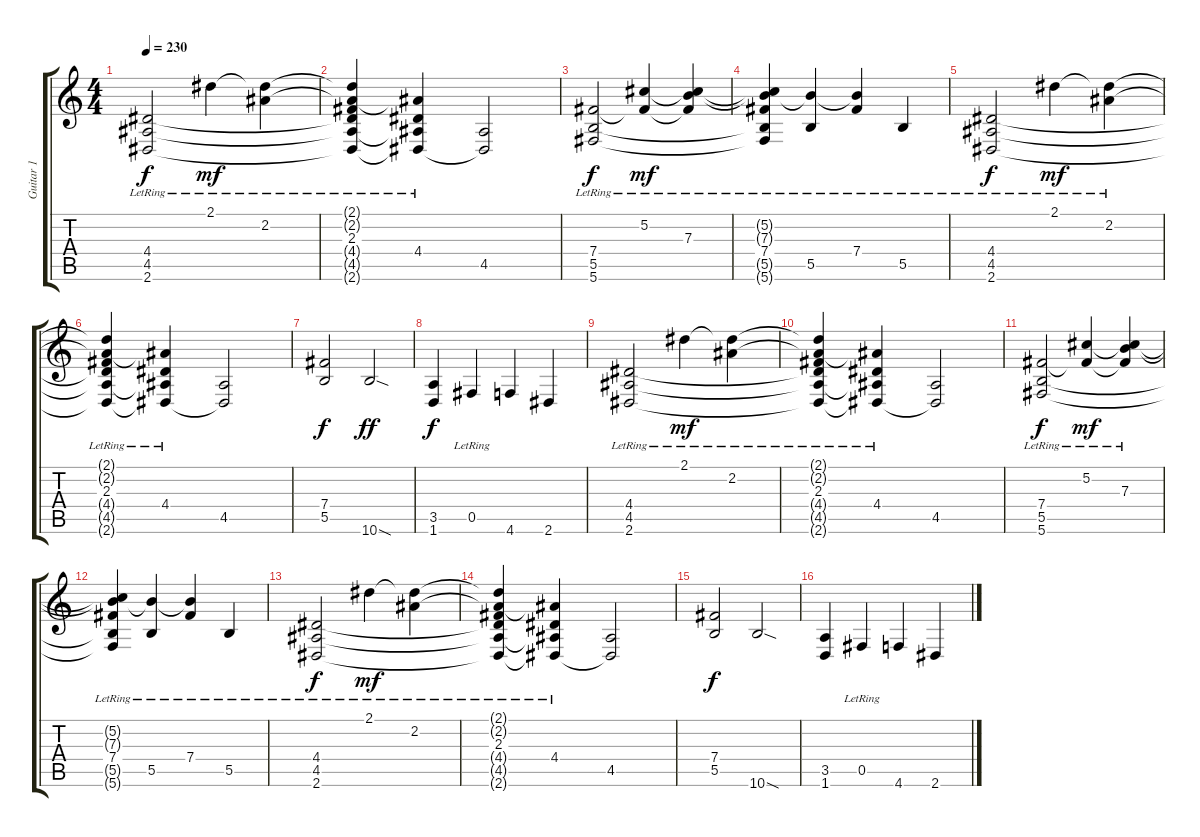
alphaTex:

\track ("Guitar 1" "Guitar 1") {instrument distortionguitar}
\staff {score tabs}
\tuning (Db4 Ab3 E3 B2 Gb2 Db2) {hide}
\ts (4 4)
\tempo 230
\clef g2
\ks c
(4.4{lr} 4.5{lr} 2.6{lr}).2{dy f} 2.1{lr}.4{dy mf} (2.1{t} 2.2{lr}).4 |
(2.1{t} 2.2{t} 2.3{lr} 4.4{t} 4.5{t} 2.6{t}).4 (2.2{t} 4.4{lr} 4.5{t} 2.6{t}).4 (4.5 2.6{t}).2 |
(7.4{lr} 5.5{lr} 5.6{lr}).2{dy f} (5.2{lr} 7.4{t}).4{dy mf} (5.2{t} 7.3{lr} 7.4{t}).4 |
(5.2{t} 7.3{t} 7.4{lr} 5.5{t} 5.6{t}).4 (7.3{t} 5.5{lr}).4 (7.3{t} 7.4{lr}).4 5.5{lr}.4 |
(4.4{lr} 4.5{lr} 2.6{lr}).2{dy f} 2.1{lr}.4{dy mf} (2.1{t} 2.2{lr}).4 |
(2.1{t} 2.2{t} 2.3{lr} 4.4{t} 4.5{t} 2.6{t}).4 (2.2{t} 4.4{lr} 4.5{t} 2.6{t}).4 (4.5 2.6{t}).2 |
(7.4 5.5).2{dy f} 10.6{sod}.2{dy ff} |
(3.5 1.6).4{dy f} 0.5{lr}.4 4.6.4 2.6.4 |
(4.4{lr} 4.5{lr} 2.6{lr}).2 2.1{lr}.4{dy mf} (2.1{t} 2.2{lr}).4 |
(2.1{t} 2.2{t} 2.3{lr} 4.4{t} 4.5{t} 2.6{t}).4 (2.2{t} 4.4{lr} 4.5{t} 2.6{t}).4 (4.5 2.6{t}).2 |
(7.4{lr} 5.5{lr} 5.6{lr}).2{dy f} (5.2{lr} 7.4{t}).4{dy mf} (5.2{t} 7.3{lr} 7.4{t}).4 |
(5.2{t} 7.3{t} 7.4{lr} 5.5{t} 5.6{t}).4 (7.3{t} 5.5{lr}).4 (7.3{t} 7.4{lr}).4 5.5{lr}.4 |
(4.4{lr} 4.5{lr} 2.6{lr}).2{dy f} 2.1{lr}.4{dy mf} (2.1{t} 2.2{lr}).4 |
(2.1{t} 2.2{t} 2.3{lr} 4.4{t} 4.5{t} 2.6{t}).4 (2.2{t} 4.4{lr} 4.5{t} 2.6{t}).4 (4.5 2.6{t}).2 |
(7.4 5.5).2{dy f} 10.6{sod}.2 |
(3.5 1.6).4 0.5{lr}.4 4.6.4 2.6.4
